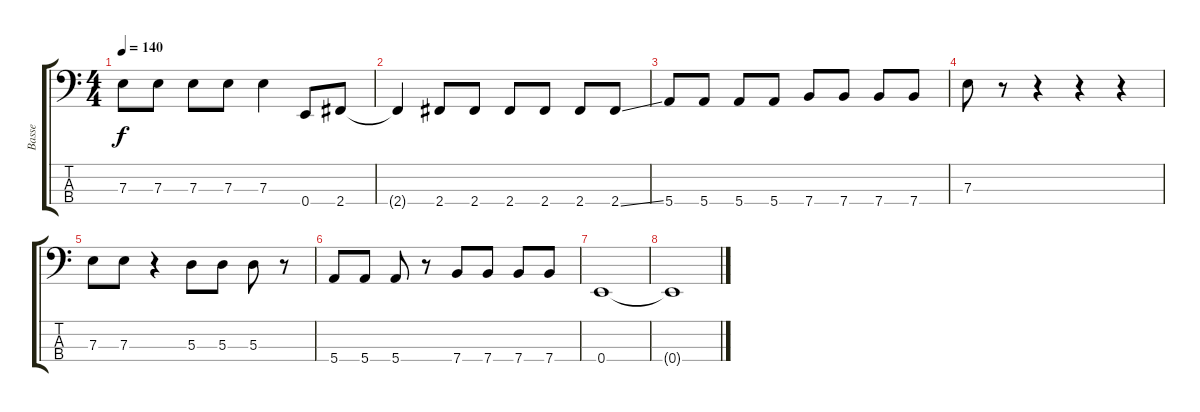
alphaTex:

\track ("Basse" "Basse") {instrument acousticguitarnylon}
\staff {score tabs}
\tuning (G2 D2 A1 E1) {hide}
\ts (4 4)
\tempo 140
\clef f4
\ks c
7.3.8{dy f} 7.3.8 7.3.8 7.3.8 7.3.4 0.4.8 2.4.8 |
2.4{t}.4 2.4.8 2.4.8 2.4.8 2.4.8 2.4.8 2.4{ss}.8 |
5.4.8 5.4.8 5.4.8 5.4.8 7.4.8 7.4.8 7.4.8 7.4.8 |
7.3.8 r.8 r.4 r.4 r.4 |
7.3.8 7.3.8 r.4 5.3.8 5.3.8 5.3.8 r.8 |
5.4.8 5.4.8 5.4.8 r.8 7.4.8 7.4.8 7.4.8 7.4.8 |
0.4.1 |
0.4{t}.1
